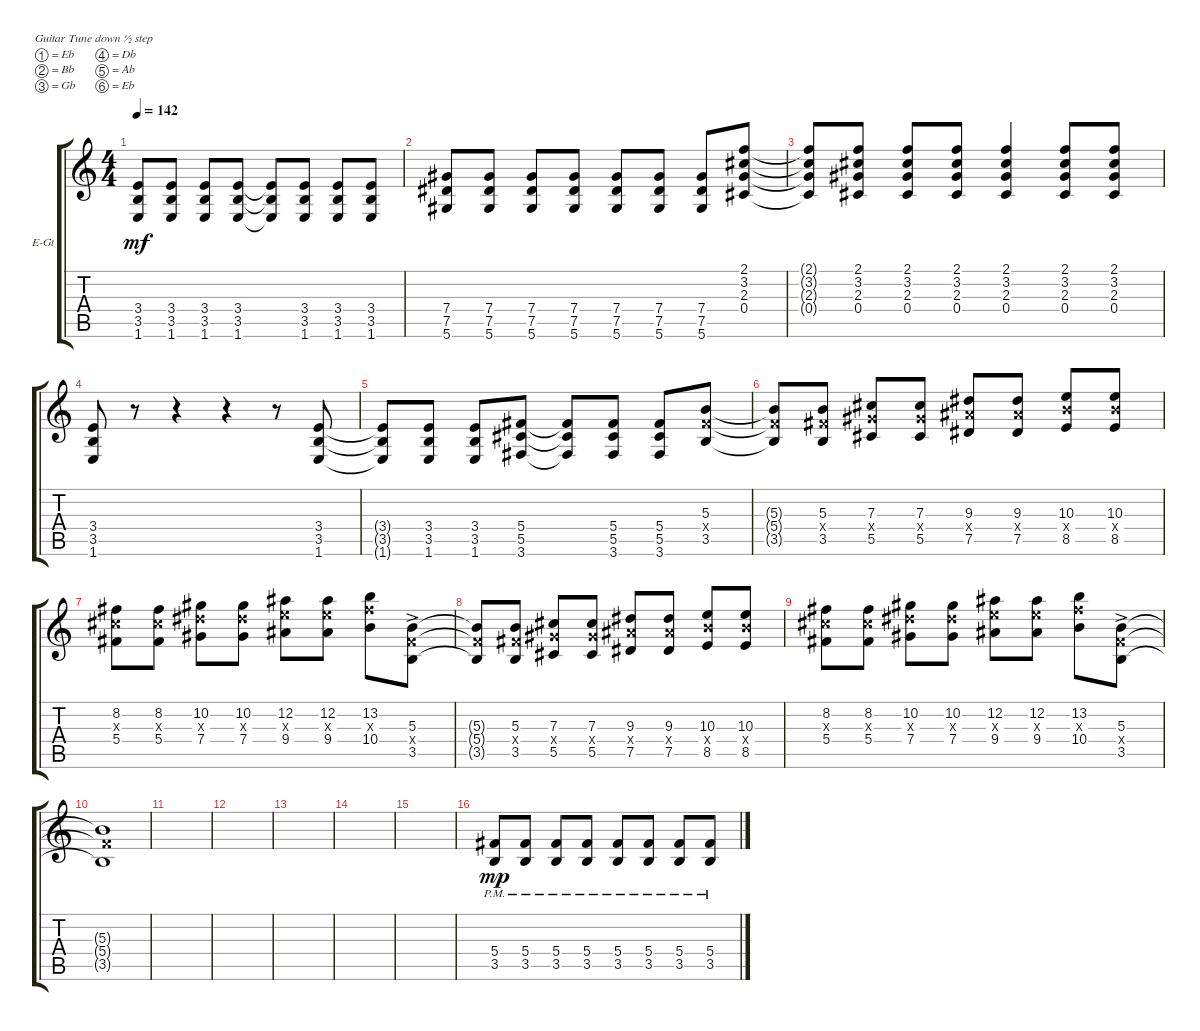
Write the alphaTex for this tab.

\defaultSystemsLayout 4
\bracketExtendMode groupsimilarinstruments
\firstSystemTrackNameOrientation horizontal
\otherSystemsTrackNameOrientation horizontal
\track ("Lead Electric Guitar 1" "E-Gt") {instrument overdrivenguitar}
\staff {score tabs}
\tuning (Eb4 Bb3 Gb3 Db3 Ab2 Eb2)
\ts (4 4)
\tempo 142
\clef g2
\ks c
(1.6 3.5 3.4).8{dy mf} (1.6 3.5 3.4).8 (1.6 3.5 3.4).8 (1.6 3.5 3.4).8 (1.6{t} 3.5{t} 3.4{t}).8 (1.6 3.5 3.4).8 (1.6 3.5 3.4).8 (1.6 3.5 3.4).8 |
(7.4 7.5 5.6).8 (7.4 7.5 5.6).8 (7.4 7.5 5.6).8 (7.4 7.5 5.6).8 (7.4 7.5 5.6).8 (7.4 7.5 5.6).8 (7.4 7.5 5.6).8 (2.1 3.2 2.3 0.4).8 |
(2.1{t} 3.2{t} 2.3{t} 0.4{t}).8 (2.1 3.2 2.3 0.4).8 (2.1 3.2 2.3 0.4).8 (2.1 3.2 2.3 0.4).8 (2.1 3.2 2.3 0.4).4 (2.1 3.2 2.3 0.4).8 (2.1 3.2 2.3 0.4).8 |
(1.6 3.5 3.4).8 r.8 r.4 r.4 r.8 (1.6 3.5 3.4).8 |
(1.6{t} 3.5{t} 3.4{t}).8 (1.6 3.5 3.4).8 (1.6 3.5 3.4).8 (5.4 5.5 3.6).8 (5.4{t} 5.5{t} 3.6{t}).8 (5.4 5.5 3.6).8 (5.4 5.5 3.6).8 (3.5 5.4{x} 5.3).8 |
(3.5{t} 5.3{t} 5.4{x t}).8 (3.5 5.4{x} 5.3).8 (5.5 7.4{x} 7.3).8 (5.5 7.4{x} 7.3).8 (7.5 9.4{x} 9.3).8 (7.5 9.4{x} 9.3).8 (8.5 10.4{x} 10.3).8 (8.5 10.4{x} 10.3).8 |
(5.4 7.3{x} 8.2).8 (5.4 7.3{x} 8.2).8 (7.4 9.3{x} 10.2).8 (7.4 9.3{x} 10.2).8 (10.3{x} 9.4 12.2).8 (10.3{x} 9.4 12.2).8 (10.4 12.3{x} 13.2).8 (3.5{ac} 5.4{ac x} 5.3{ac}).8 |
(3.5{t} 5.3{t} 5.4{x t}).8 (3.5 5.4{x} 5.3).8 (5.5 7.4{x} 7.3).8 (5.5 7.4{x} 7.3).8 (7.5 9.4{x} 9.3).8 (7.5 9.4{x} 9.3).8 (8.5 10.4{x} 10.3).8 (8.5 10.4{x} 10.3).8 |
(5.4 7.3{x} 8.2).8 (5.4 7.3{x} 8.2).8 (7.4 9.3{x} 10.2).8 (7.4 9.3{x} 10.2).8 (10.3{x} 9.4 12.2).8 (10.3{x} 9.4 12.2).8 (10.4 12.3{x} 13.2).8 (3.5{ac} 5.4{ac x} 5.3{ac}).8 |
(3.5{t} 5.4{x t} 5.3{t}).1 |
|
|
|
|
|
(3.5{pm} 5.4{pm}).8{dy mp} (3.5{pm} 5.4{pm}).8 (3.5{pm} 5.4{pm}).8 (3.5{pm} 5.4{pm}).8 (3.5{pm} 5.4{pm}).8 (3.5{pm} 5.4{pm}).8 (3.5{pm} 5.4{pm}).8 (3.5{pm} 5.4{pm}).8
